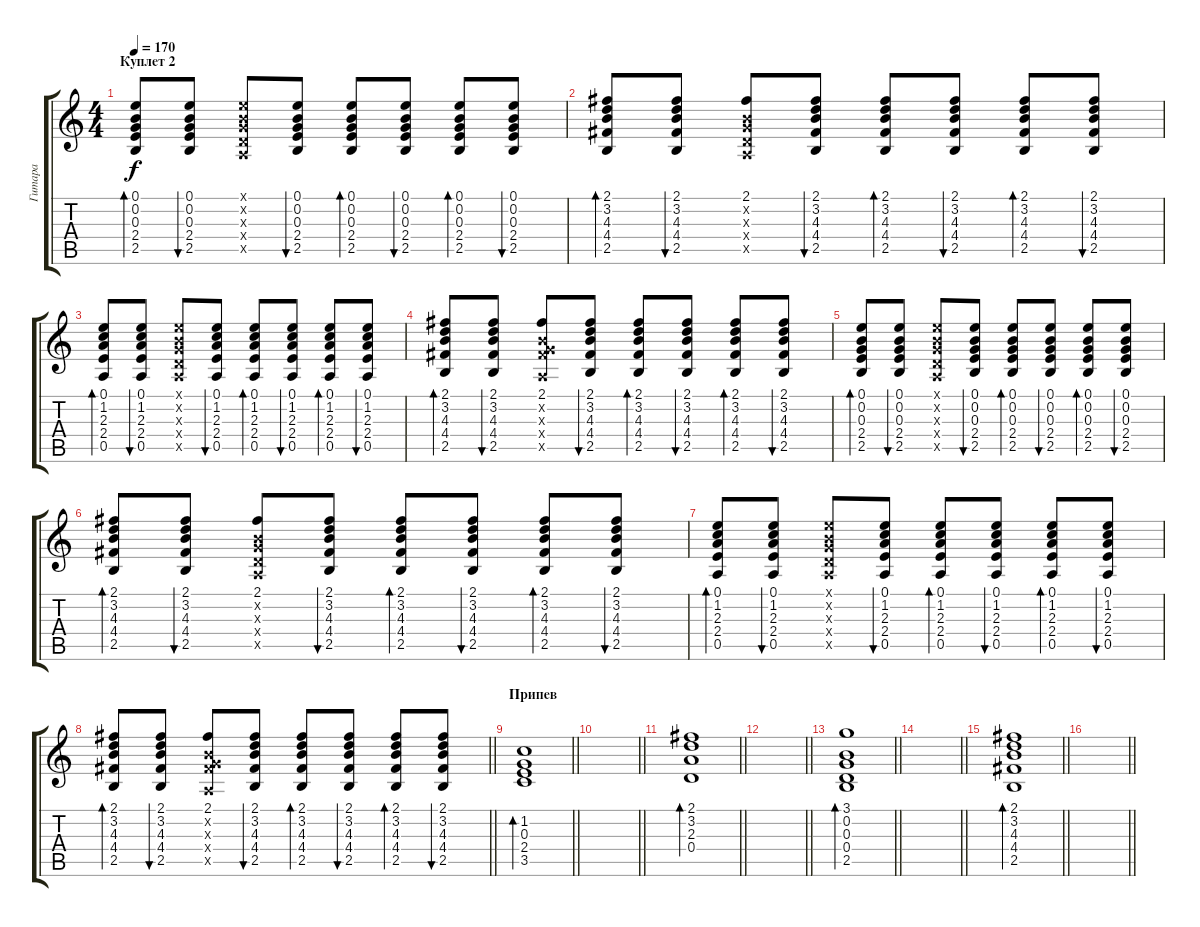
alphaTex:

\track ("Гитара" "Гитара") {instrument overdrivenguitar}
\staff {score tabs}
\tuning (E4 B3 G3 D3 A2 E2) {hide}
\ts (4 4)
\section ("" "Куплет 2")
\tempo 170
\clef g2
\ks c
(0.1 0.2 0.3 2.4 2.5).8{bd 60 dy f volume 13 instrument overdrivenguitar} (0.1 0.2 0.3 2.4 2.5).8{bu 60} (0.1{x} 0.2{x} 0.3{x} 0.4{x} 0.5{x}).8 (0.1 0.2 0.3 2.4 2.5).8{bu 60} (0.1 0.2 0.3 2.4 2.5).8{bd 60} (0.1 0.2 0.3 2.4 2.5).8{bu 60} (0.1 0.2 0.3 2.4 2.5).8{bd 60} (0.1 0.2 0.3 2.4 2.5).8{bu 60} |
(2.1 3.2 4.3 4.4 2.5).8{bd 60} (2.1 3.2 4.3 4.4 2.5).8{bu 60} (2.1 0.2{x} 0.3{x} 0.4{x} 0.5{x}).8 (2.1 3.2 4.3 4.4 2.5).8{bu 60} (2.1 3.2 4.3 4.4 2.5).8{bd 60} (2.1 3.2 4.3 4.4 2.5).8{bu 60} (2.1 3.2 4.3 4.4 2.5).8{bd 60} (2.1 3.2 4.3 4.4 2.5).8{bu 60} |
(0.1 1.2 2.3 2.4 0.5).8{bd 60} (0.1 1.2 2.3 2.4 0.5).8{bu 60} (0.1{x} 0.2{x} 0.3{x} 0.4{x} 0.5{x}).8 (0.1 1.2 2.3 2.4 0.5).8{bu 60} (0.1 1.2 2.3 2.4 0.5).8{bd 60} (0.1 1.2 2.3 2.4 0.5).8{bu 60} (0.1 1.2 2.3 2.4 0.5).8{bd 60} (0.1 1.2 2.3 2.4 0.5).8{bu 60} |
(2.1 3.2 4.3 4.4 2.5).8{bd 60} (2.1 3.2 4.3 4.4 2.5).8{bu 60} (2.1 0.2{x} 0.3{x} 4.4{x} 0.5{x}).8 (2.1 3.2 4.3 4.4 2.5).8{bu 60} (2.1 3.2 4.3 4.4 2.5).8{bd 60} (2.1 3.2 4.3 4.4 2.5).8{bu 60} (2.1 3.2 4.3 4.4 2.5).8{bd 60} (2.1 3.2 4.3 4.4 2.5).8{bu 60} |
(0.1 0.2 0.3 2.4 2.5).8{bd 60} (0.1 0.2 0.3 2.4 2.5).8{bu 60} (0.1{x} 0.2{x} 0.3{x} 0.4{x} 0.5{x}).8 (0.1 0.2 0.3 2.4 2.5).8{bu 60} (0.1 0.2 0.3 2.4 2.5).8{bd 60} (0.1 0.2 0.3 2.4 2.5).8{bu 60} (0.1 0.2 0.3 2.4 2.5).8{bd 60} (0.1 0.2 0.3 2.4 2.5).8{bu 60} |
(2.1 3.2 4.3 4.4 2.5).8{bd 60} (2.1 3.2 4.3 4.4 2.5).8{bu 60} (2.1 0.2{x} 0.3{x} 0.4{x} 0.5{x}).8 (2.1 3.2 4.3 4.4 2.5).8{bu 60} (2.1 3.2 4.3 4.4 2.5).8{bd 60} (2.1 3.2 4.3 4.4 2.5).8{bu 60} (2.1 3.2 4.3 4.4 2.5).8{bd 60} (2.1 3.2 4.3 4.4 2.5).8{bu 60} |
(0.1 1.2 2.3 2.4 0.5).8{bd 60} (0.1 1.2 2.3 2.4 0.5).8{bu 60} (0.1{x} 0.2{x} 0.3{x} 0.4{x} 0.5{x}).8 (0.1 1.2 2.3 2.4 0.5).8{bu 60} (0.1 1.2 2.3 2.4 0.5).8{bd 60} (0.1 1.2 2.3 2.4 0.5).8{bu 60} (0.1 1.2 2.3 2.4 0.5).8{bd 60} (0.1 1.2 2.3 2.4 0.5).8{bu 60} |
\barLineRight lightlight
(2.1 3.2 4.3 4.4 2.5).8{bd 60} (2.1 3.2 4.3 4.4 2.5).8{bu 60} (2.1 0.2{x} 0.3{x} 4.4{x} 0.5{x}).8 (2.1 3.2 4.3 4.4 2.5).8{bu 60} (2.1 3.2 4.3 4.4 2.5).8{bd 60} (2.1 3.2 4.3 4.4 2.5).8{bu 60} (2.1 3.2 4.3 4.4 2.5).8{bd 60} (2.1 3.2 4.3 4.4 2.5).8{bu 60} |
\section ("" "Припев")
\barLineRight lightlight
(1.2 0.3 2.4 3.5).1{bd 480 volume 16 instrument electricguitarjazz} |
\barLineRight lightlight
|
\barLineRight lightlight
(2.1 3.2 2.3 0.4).1{bd 480} |
\barLineRight lightlight
|
\barLineRight lightlight
(3.1 0.2 0.3 0.4 2.5).1{bd 480} |
\barLineRight lightlight
|
\barLineRight lightlight
(2.1 3.2 4.3 4.4 2.5).1{bd 480} |
\barLineRight lightlight
